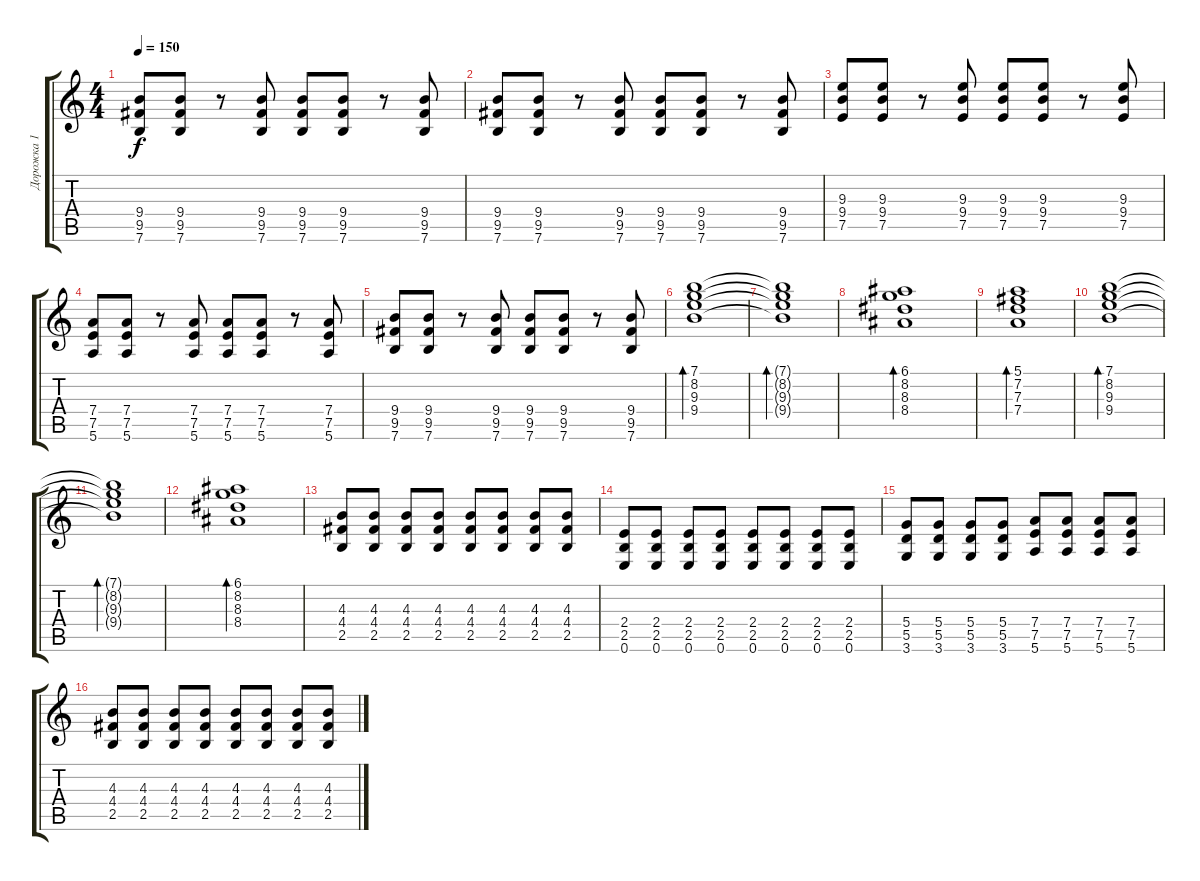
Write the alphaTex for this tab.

\track ("Дорожка 1" "Дорожка 1") {instrument distortionguitar}
\staff {score tabs}
\tuning (E4 B3 G3 D3 A2 E2) {hide}
\ts (4 4)
\tempo 150
\clef g2
\ks c
(9.4 9.5 7.6).8{dy f} (9.4 9.5 7.6).8 r.8 (9.4 9.5 7.6).8 (9.4 9.5 7.6).8 (9.4 9.5 7.6).8 r.8 (9.4 9.5 7.6).8 |
(9.4 9.5 7.6).8 (9.4 9.5 7.6).8 r.8 (9.4 9.5 7.6).8 (9.4 9.5 7.6).8 (9.4 9.5 7.6).8 r.8 (9.4 9.5 7.6).8 |
(9.3 9.4 7.5).8 (9.3 9.4 7.5).8 r.8 (9.3 9.4 7.5).8 (9.3 9.4 7.5).8 (9.3 9.4 7.5).8 r.8 (9.3 9.4 7.5).8 |
(7.4 7.5 5.6).8 (7.4 7.5 5.6).8 r.8 (7.4 7.5 5.6).8 (7.4 7.5 5.6).8 (7.4 7.5 5.6).8 r.8 (7.4 7.5 5.6).8 |
(9.4 9.5 7.6).8 (9.4 9.5 7.6).8 r.8 (9.4 9.5 7.6).8 (9.4 9.5 7.6).8 (9.4 9.5 7.6).8 r.8 (9.4 9.5 7.6).8 |
(7.1 8.2 9.3 9.4).1{bd 60 instrument electricguitarjazz} |
(7.1{t} 8.2{t} 9.3{t} 9.4{t}).1{bd 60} |
(6.1 8.2 8.3 8.4).1{bd 120} |
(5.1 7.2 7.3 7.4).1{bd 120} |
(7.1 8.2 9.3 9.4).1{bd 60} |
(7.1{t} 8.2{t} 9.3{t} 9.4{t}).1{bd 60} |
(6.1 8.2 8.3 8.4).1{bd 60} |
(4.3 4.4 2.5).8{instrument distortionguitar} (4.3 4.4 2.5).8 (4.3 4.4 2.5).8 (4.3 4.4 2.5).8 (4.3 4.4 2.5).8 (4.3 4.4 2.5).8 (4.3 4.4 2.5).8 (4.3 4.4 2.5).8 |
(2.4 2.5 0.6).8 (2.4 2.5 0.6).8 (2.4 2.5 0.6).8 (2.4 2.5 0.6).8 (2.4 2.5 0.6).8 (2.4 2.5 0.6).8 (2.4 2.5 0.6).8 (2.4 2.5 0.6).8 |
(5.4 5.5 3.6).8 (5.4 5.5 3.6).8 (5.4 5.5 3.6).8 (5.4 5.5 3.6).8 (7.4 7.5 5.6).8 (7.4 7.5 5.6).8 (7.4 7.5 5.6).8 (7.4 7.5 5.6).8 |
(4.3 4.4 2.5).8 (4.3 4.4 2.5).8 (4.3 4.4 2.5).8 (4.3 4.4 2.5).8 (4.3 4.4 2.5).8 (4.3 4.4 2.5).8 (4.3 4.4 2.5).8 (4.3 4.4 2.5).8
